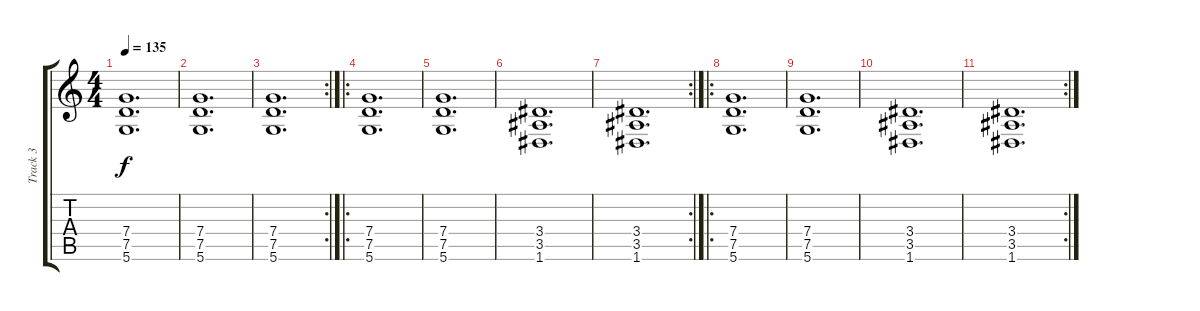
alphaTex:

\track ("Track 3" "Track 3") {instrument distortionguitar}
\staff {score tabs}
\tuning (D4 A3 F3 C3 G2 D2) {hide}
\ts (4 4)
\tempo 135
\clef g2
\ks c
(7.4 7.5 5.6).1{d dy f} |
(7.4 7.5 5.6).1{d} |
\rc 2
(7.4 7.5 5.6).1{d} |
\ro
(7.4 7.5 5.6).1{d} |
(7.4 7.5 5.6).1{d} |
(3.4 3.5 1.6).1{d} |
\rc 2
(3.4 3.5 1.6).1{d} |
\ro
(7.4 7.5 5.6).1{d} |
(7.4 7.5 5.6).1{d} |
(3.4 3.5 1.6).1{d} |
\rc 2
(3.4 3.5 1.6).1{d}
